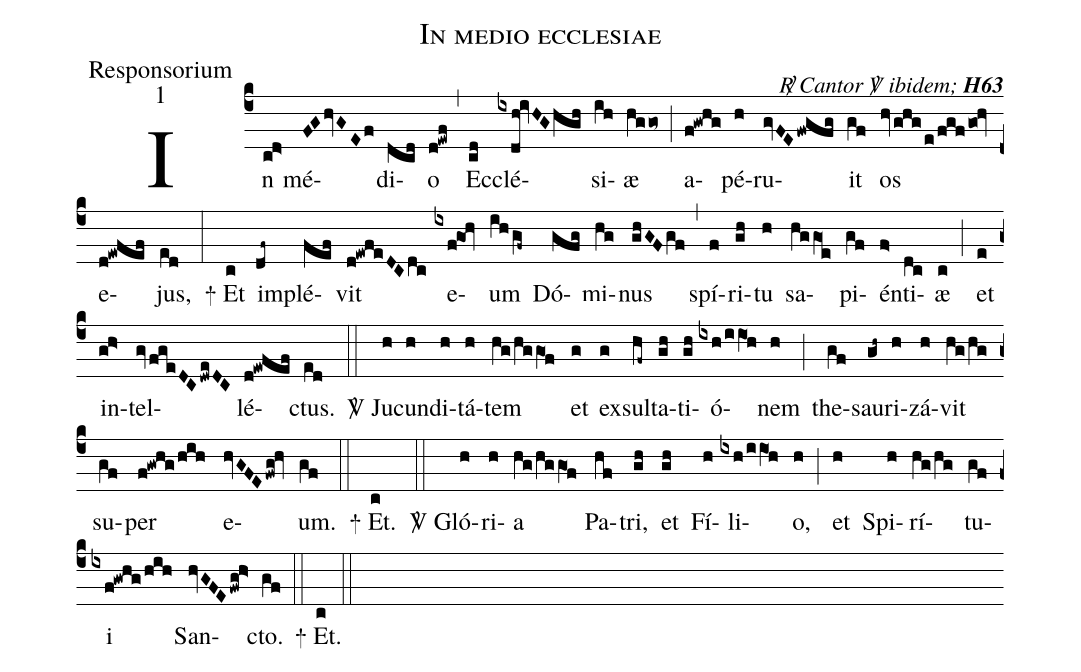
name:In medio ecclesiae;
office-part:Responsorium;
mode:1;
commentary:{\itshape\mdseries \Rbar\ Cantor  \Vbar\  ibidem;\/} {\bfseries H63};
%%
(c4)  In(cd>) mé(FGhvGEf)di(dcd)o(d!ewf) (,)
Ec(cd)clé(ixdh!ivHGhgh)si(ih)æ(hggo~) (;)
a(f!gwhg)pé(h)ru(gvFEfwgfg)it(gf) os(hvghg/e/fgf/go0!hv) e(d!ewfef)jus,(ed) (:)
<sp>+</sp> Et(c) im(df~)plé(fef)vit(d!ewfeDCdc) e(ixf!go1!hv)um(ihgf~) Dó(gfg)mi(hg)nus(ghGFgf) (,)
spí(f)ri(gh)tu(h) sa(hggO1e)pi(gf)én(f>)ti(dc)æ(c) (;)
et(e) in(gh>)tel(gvfgeDCdweDC)lé(d!ewfef)ctus.(ed) (::)
<sp>V/</sp> Ju(h)cun(h)di(h)tá(h)tem(hg/hggO1f) et(g) ex(g)sul(hf~)ta(gh)ti(gh)ó(ixh/iiO1h)nem(h) (;)
the(gf)sau(gh~)ri(h)zá(h)vit(hg/hg) su(gf)per(f!gwhg/hih) e(hvGFEfwg!hv)um.(gf) (::)
<sp>+</sp> Et.(c) (::)
<sp>V/</sp> Gló(h)ri(h)a(hg/hggO1f) Pa(hf)tri,(gh) et(gh) Fí(h)li(ixh/iiO1!h)o,(h) (;)
et(h) Spi(h)rí(hg/hg)tu(gf)i(ixf!gwhg/hih) San(hvGFEfwg!h>)cto.(gf) (::)
<sp>+</sp> Et.(c) (::)
